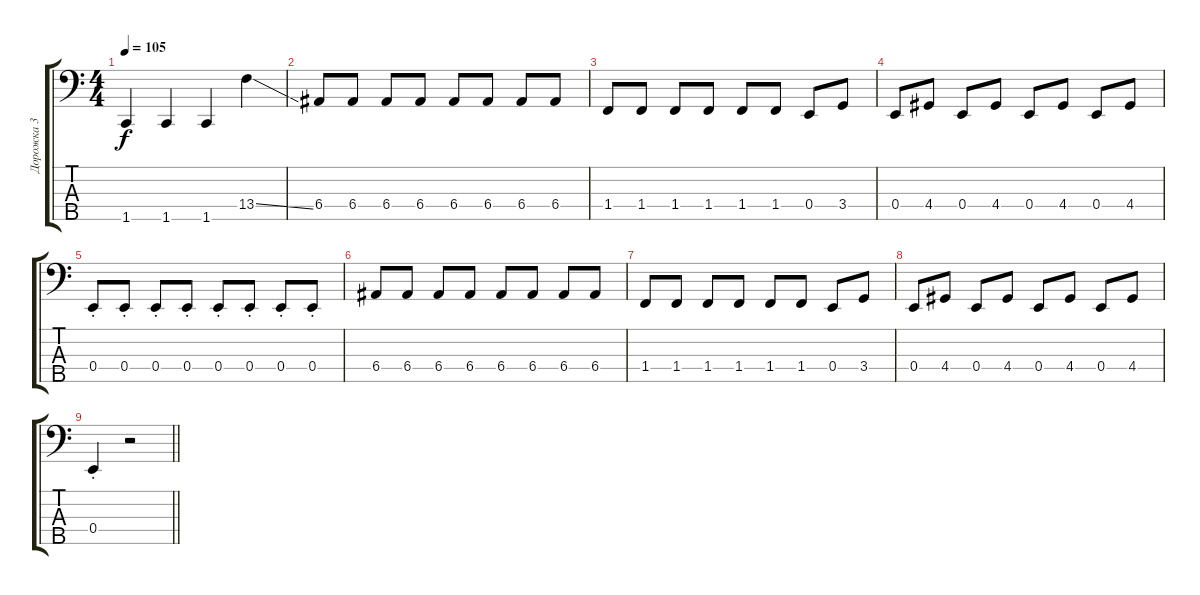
\track ("Дорожка 3" "Дорожка 3") {instrument electricbassfinger}
\staff {score tabs}
\tuning (G2 D2 A1 E1 B0) {hide}
\ts (4 4)
\tempo 105
\clef f4
\ks c
1.5.4{dy f} 1.5.4 1.5.4 13.4{ss}.4 |
6.4.8 6.4.8 6.4.8 6.4.8 6.4.8 6.4.8 6.4.8 6.4.8 |
1.4.8 1.4.8 1.4.8 1.4.8 1.4.8 1.4.8 0.4.8 3.4.8 |
0.4.8 4.4.8 0.4.8 4.4.8 0.4.8 4.4.8 0.4.8 4.4.8 |
0.4{st}.8 0.4{st}.8 0.4{st}.8 0.4{st}.8 0.4{st}.8 0.4{st}.8 0.4{st}.8 0.4{st}.8 |
6.4.8 6.4.8 6.4.8 6.4.8 6.4.8 6.4.8 6.4.8 6.4.8 |
1.4.8 1.4.8 1.4.8 1.4.8 1.4.8 1.4.8 0.4.8 3.4.8 |
0.4.8 4.4.8 0.4.8 4.4.8 0.4.8 4.4.8 0.4.8 4.4.8 |
\barLineRight lightlight
0.4{st}.4 r.2
